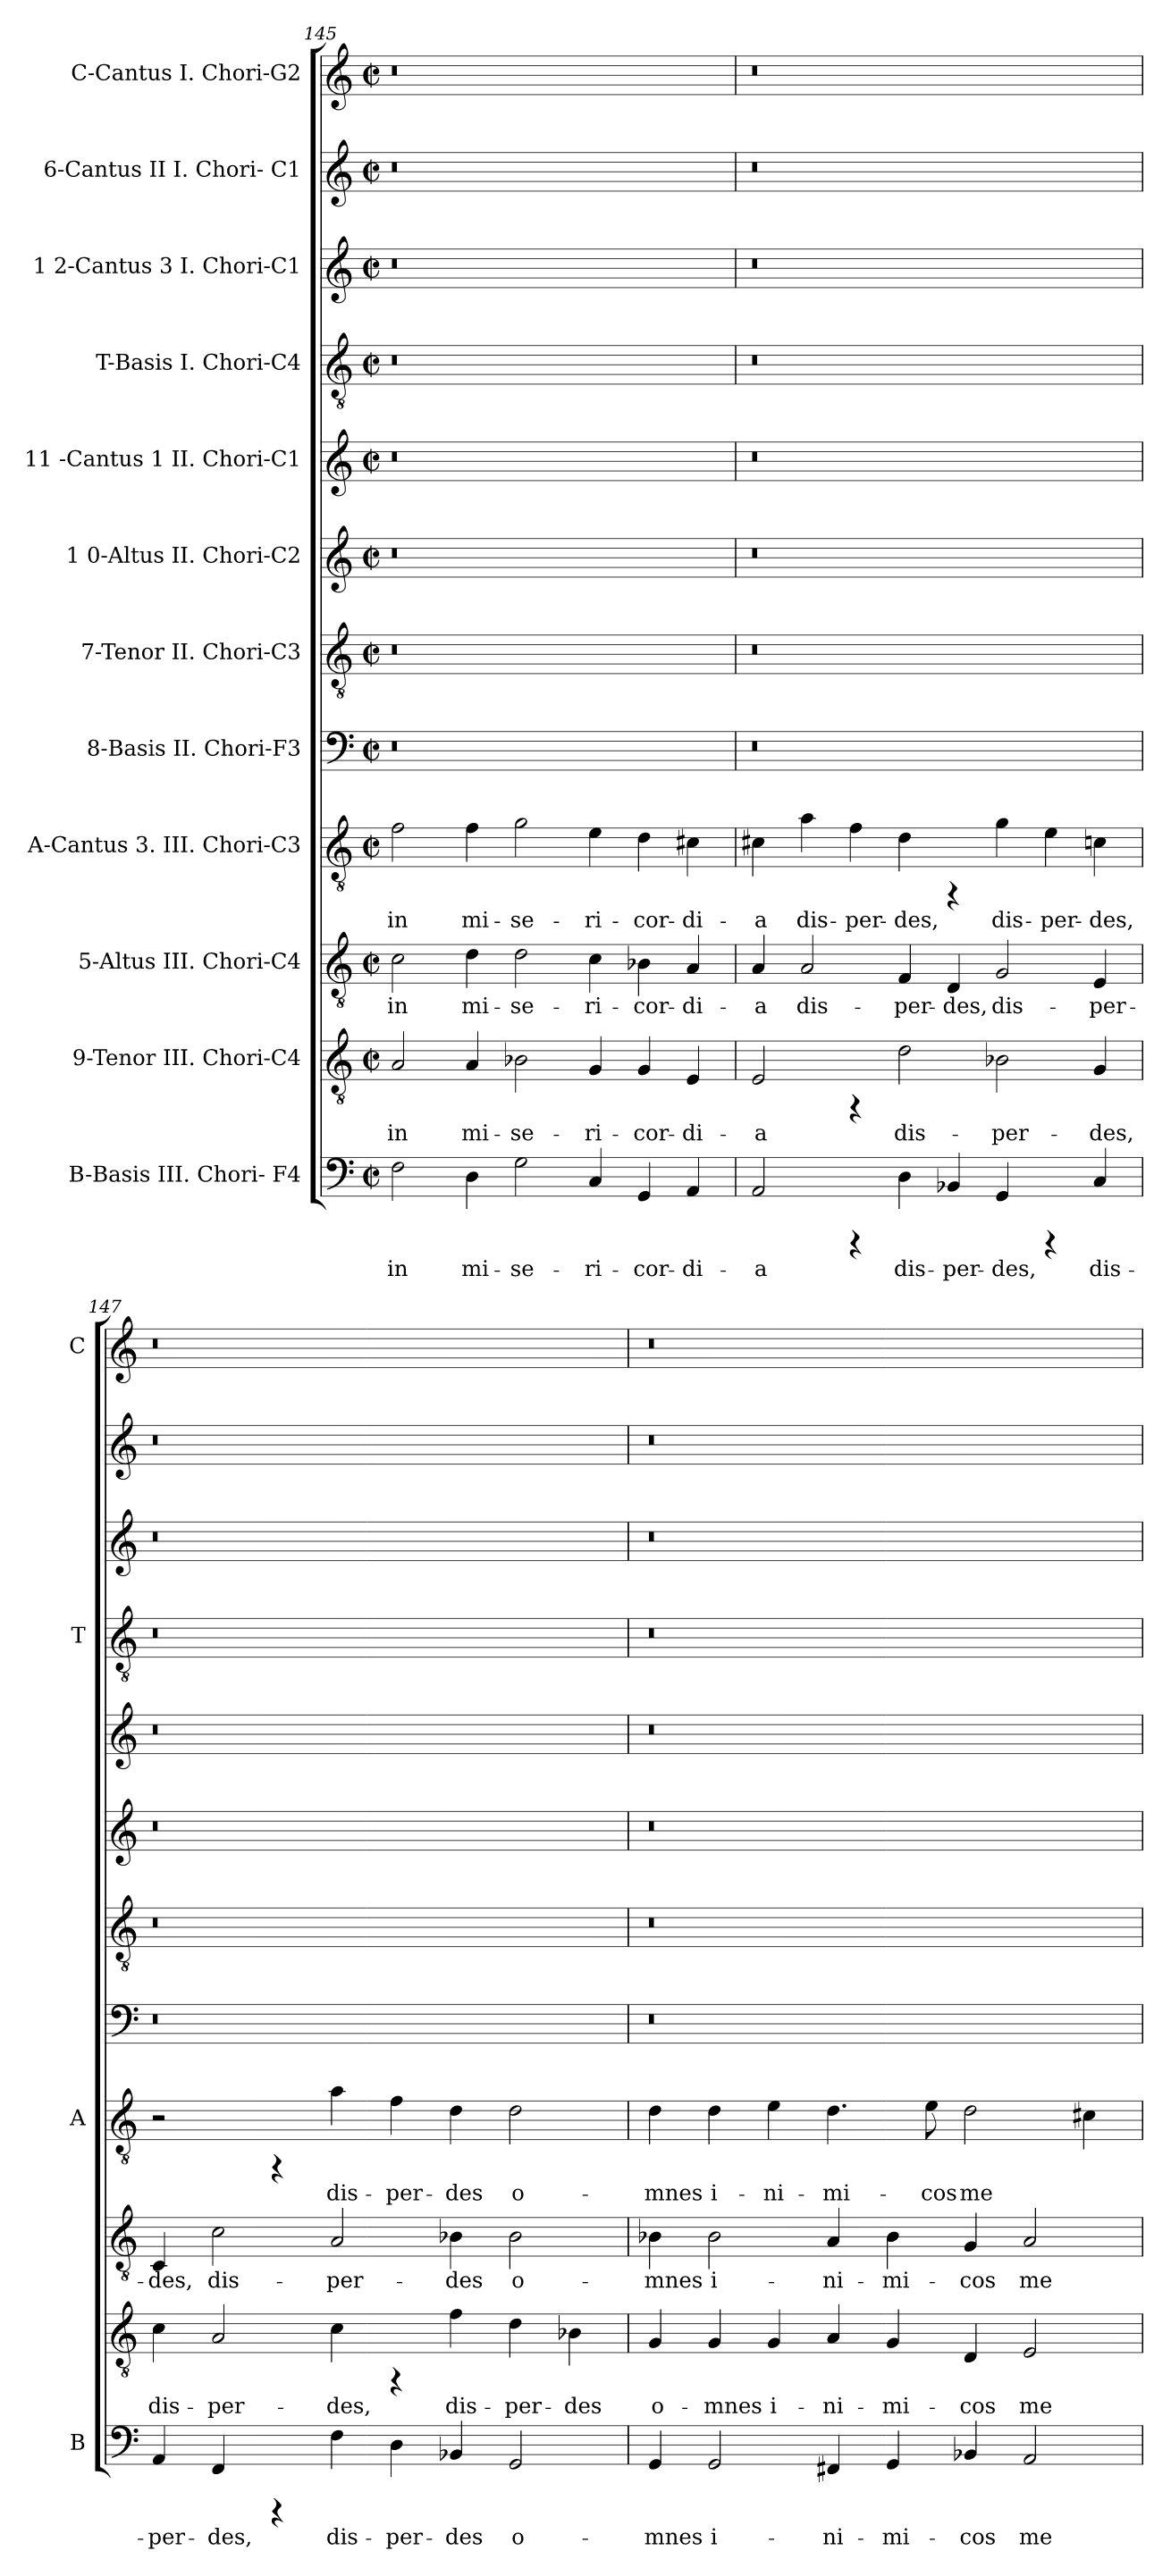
**kern	**text	**kern	**text	**kern	**text	**kern	**text	**kern	**kern	**kern	**kern	**kern	**kern	**kern	**kern
*part12	*part12	*part11	*part11	*part10	*part10	*part9	*part9	*part8	*part7	*part6	*part5	*part4	*part3	*part2	*part1
*staff12	*staff12	*staff11	*staff11	*staff10	*staff10	*staff9	*staff9	*staff8	*staff7	*staff6	*staff5	*staff4	*staff3	*staff2	*staff1
*I"B-Basis  III. Chori- F4	*	*I"9-Tenor  III. Chori-C4	*	*I"5-Altus  III. Chori-C4	*	*I"A-Cantus 3.  III. Chori-C3	*	*I"8-Basis  II. Chori-F3	*I"7-Tenor  II. Chori-C3	*I"1 0-Altus  II. Chori-C2	*I"11 -Cantus 1  II. Chori-C1	*I"T-Basis  I. Chori-C4	*I"1 2-Cantus 3  I. Chori-C1	*I"6-Cantus II  I. Chori- C1	*I"C-Cantus  I. Chori-G2
*I'B	*	*	*	*	*	*I'A	*	*	*	*	*	*I'T	*	*	*I'C
!!LO:PB:g=z
*clefF4	*	*clefGv2	*	*clefGv2	*	*clefGv2	*	*clefF4	*clefGv2	*clefG2	*clefG2	*clefGv2	*clefG2	*clefG2	*clefG2
*k[]	*	*k[]	*	*k[]	*	*k[]	*	*k[]	*k[]	*k[]	*k[]	*k[]	*k[]	*k[]	*k[]
*C:	*	*C:	*	*C:	*	*C:	*	*C:	*C:	*C:	*C:	*C:	*C:	*C:	*C:
*M2/2	*	*M2/2	*	*M2/2	*	*M2/2	*	*M2/2	*M2/2	*M2/2	*M2/2	*M2/2	*M2/2	*M2/2	*M2/2
*met(c|)	*	*met(c|)	*	*met(c|)	*	*met(c|)	*	*met(c|)	*met(c|)	*met(c|)	*met(c|)	*met(c|)	*met(c|)	*met(c|)	*met(c|)
=145	=145	=145	=145	=145	=145	=145	=145	=145	=145	=145	=145	=145	=145	=145	=145
!	!LO:LY:b:cj	!	!LO:LY:b:cj	!	!LO:LY:b:cj	!	!LO:LY:b:cj	!	!	!	!	!	!	!	!
2F\	in	2A/	in	2c\	in	2f\	in	0r	0r	0r	0r	0r	0r	0r	0r
!	!LO:LY:b:cj	!	!LO:LY:b:cj	!	!LO:LY:b:cj	!	!LO:LY:b:cj	!	!	!	!	!	!	!	!
4D\	mi-	4A/	mi-	4d\	mi-	4f\	mi-	.	.	.	.	.	.	.	.
!	!LO:LY:b:cj	!	!LO:LY:b:cj	!	!LO:LY:b:cj	!	!LO:LY:b:cj	!	!	!	!	!	!	!	!
2G\	-se-	2B-X\	-se-	2d\	-se-	2g\	-se-	.	.	.	.	.	.	.	.
!	!LO:LY:b:cj	!	!LO:LY:b:cj	!	!LO:LY:b:cj	!	!LO:LY:b:cj	!	!	!	!	!	!	!	!
4C/	-ri-	4G/	-ri-	4c\	-ri-	4e\	-ri-	.	.	.	.	.	.	.	.
!	!LO:LY:b:cj	!	!LO:LY:b:cj	!	!LO:LY:b:cj	!	!LO:LY:b:cj	!	!	!	!	!	!	!	!
4GG/	-cor-	4G/	-cor-	4B-X\	-cor-	4d\	-cor-	.	.	.	.	.	.	.	.
!	!LO:LY:b:cj	!	!LO:LY:b:cj	!	!LO:LY:b:cj	!	!LO:LY:b:cj	!	!	!	!	!	!	!	!
4AA/	-di-	4E/	-di-	4A/	-di-	4c#X\	-di-	.	.	.	.	.	.	.	.
=146	=146	=146	=146	=146	=146	=146	=146	=146	=146	=146	=146	=146	=146	=146	=146
!	!LO:LY:b:cj	!	!LO:LY:b:cj	!	!LO:LY:b:cj	!	!LO:LY:b:cj	!	!	!	!	!	!	!	!
2AA/	-a	2E/	-a	4A/	-a	4c#X\	-a	0r	0r	0r	0r	0r	0r	0r	0r
!	!	!	!	!	!LO:LY:b:cj	!	!LO:LY:b:cj	!	!	!	!	!	!	!	!
.	.	.	.	2A/	dis-	4a\	dis-	.	.	.	.	.	.	.	.
!	!	!	!	!	!	!	!LO:LY:b:cj	!	!	!	!	!	!	!	!
4rCCC	.	4rFF	.	.	.	4f\	-per-	.	.	.	.	.	.	.	.
!	!LO:LY:b:cj	!	!LO:LY:b:cj	!	!LO:LY:b:cj	!	!LO:LY:b:cj	!	!	!	!	!	!	!	!
4D\	dis-	2d\	dis-	4F/	-per-	4d\	-des,	.	.	.	.	.	.	.	.
!	!LO:LY:b:cj	!	!	!	!LO:LY:b:cj	!	!	!	!	!	!	!	!	!	!
4BB-X/	-per-	.	.	4D/	-des,	4rFF	.	.	.	.	.	.	.	.	.
!	!LO:LY:b:cj	!	!LO:LY:b:cj	!	!LO:LY:b:cj	!	!LO:LY:b:cj	!	!	!	!	!	!	!	!
4GG/	-des,	2B-X\	-per-	2G/	dis-	4g\	dis-	.	.	.	.	.	.	.	.
!	!	!	!	!	!	!	!LO:LY:b:cj	!	!	!	!	!	!	!	!
4rCCC	.	.	.	.	.	4e\	-per-	.	.	.	.	.	.	.	.
!	!LO:LY:b:cj	!	!LO:LY:b:cj	!	!LO:LY:b:cj	!	!LO:LY:b:cj	!	!	!	!	!	!	!	!
4C/	dis-	4G/	-des,	4E/	-per-	4cn\	-des,	.	.	.	.	.	.	.	.
=147	=147	=147	=147	=147	=147	=147	=147	=147	=147	=147	=147	=147	=147	=147	=147
!	!LO:LY:b:cj	!	!LO:LY:b:cj	!	!LO:LY:b:cj	!	!	!	!	!	!	!	!	!	!
4AA/	-per-	4c\	dis-	4C/	-des,	2r	.	0r	0r	0r	0r	0r	0r	0r	0r
!	!LO:LY:b:cj	!	!LO:LY:b:cj	!	!LO:LY:b:cj	!	!	!	!	!	!	!	!	!	!
4FF/	-des,	2A/	-per-	2c\	dis-	.	.	.	.	.	.	.	.	.	.
4rCCC	.	.	.	.	.	4rFF	.	.	.	.	.	.	.	.	.
!	!LO:LY:b:cj	!	!LO:LY:b:cj	!	!LO:LY:b:cj	!	!LO:LY:b:cj	!	!	!	!	!	!	!	!
4F\	dis-	4c\	-des,	2A/	-per-	4a\	dis-	.	.	.	.	.	.	.	.
!	!LO:LY:b:cj	!	!	!	!	!	!LO:LY:b:cj	!	!	!	!	!	!	!	!
4D\	-per-	4rFF	.	.	.	4f\	-per-	.	.	.	.	.	.	.	.
!	!LO:LY:b:cj	!	!LO:LY:b:cj	!	!LO:LY:b:cj	!	!LO:LY:b:cj	!	!	!	!	!	!	!	!
4BB-X/	-des	4f\	dis-	4B-X\	-des	4d\	-des	.	.	.	.	.	.	.	.
!	!LO:LY:b:cj	!	!LO:LY:b:cj	!	!LO:LY:b:cj	!	!LO:LY:b:cj	!	!	!	!	!	!	!	!
2GG/	o-	4d\	-per-	2B-\	o-	2d\	o-	.	.	.	.	.	.	.	.
!	!	!	!LO:LY:b:cj	!	!	!	!	!	!	!	!	!	!	!	!
.	.	4B-X\	-des	.	.	.	.	.	.	.	.	.	.	.	.
=148	=148	=148	=148	=148	=148	=148	=148	=148	=148	=148	=148	=148	=148	=148	=148
!	!LO:LY:b:cj	!	!LO:LY:b:cj	!	!LO:LY:b:cj	!	!LO:LY:b:cj	!	!	!	!	!	!	!	!
4GG/	-mnes	4G/	o-	4B-X\	-mnes	4d\	-mnes	0r	0r	0r	0r	0r	0r	0r	0r
!	!LO:LY:b:cj	!	!LO:LY:b:cj	!	!LO:LY:b:cj	!	!LO:LY:b:cj	!	!	!	!	!	!	!	!
2GG/	i-	4G/	-mnes	2B-\	i-	4d\	i-	.	.	.	.	.	.	.	.
!	!	!	!LO:LY:b:cj	!	!	!	!LO:LY:b:cj	!	!	!	!	!	!	!	!
.	.	4G/	i-	.	.	4e\	-ni-	.	.	.	.	.	.	.	.
!	!LO:LY:b:cj	!	!LO:LY:b:cj	!	!LO:LY:b:cj	!	!LO:LY:b:cj	!	!	!	!	!	!	!	!
4FF#X/	-ni-	4A/	-ni-	4A/	-ni-	4.d\	-mi-	.	.	.	.	.	.	.	.
!	!LO:LY:b:cj	!	!LO:LY:b:cj	!	!LO:LY:b:cj	!	!	!	!	!	!	!	!	!	!
4GG/	-mi-	4G/	-mi-	4B-\	-mi-	.	.	.	.	.	.	.	.	.	.
!	!	!	!	!	!	!	!LO:LY:b:cj	!	!	!	!	!	!	!	!
.	.	.	.	.	.	8e\	-cos	.	.	.	.	.	.	.	.
!	!LO:LY:b:cj	!	!LO:LY:b:cj	!	!LO:LY:b:cj	!	!LO:LY:b:cj	!	!	!	!	!	!	!	!
4BB-X/	-cos	4D/	-cos	4G/	-cos	2d\	me-	.	.	.	.	.	.	.	.
!	!LO:LY:b:cj	!	!LO:LY:b:cj	!	!LO:LY:b:cj	!	!	!	!	!	!	!	!	!	!
2AA/	me-	2E/	me-	2A/	me-	.	.	.	.	.	.	.	.	.	.
!	!	!	!	!	!	!	!LO:LY:b:cj	!	!	!	!	!	!	!	!
.	.	.	.	.	.	4c#X\	--	.	.	.	.	.	.	.	.
=	=	=	=	=	=	=	=	=	=	=	=	=	=	=	=
*-	*-	*-	*-	*-	*-	*-	*-	*-	*-	*-	*-	*-	*-	*-	*-
